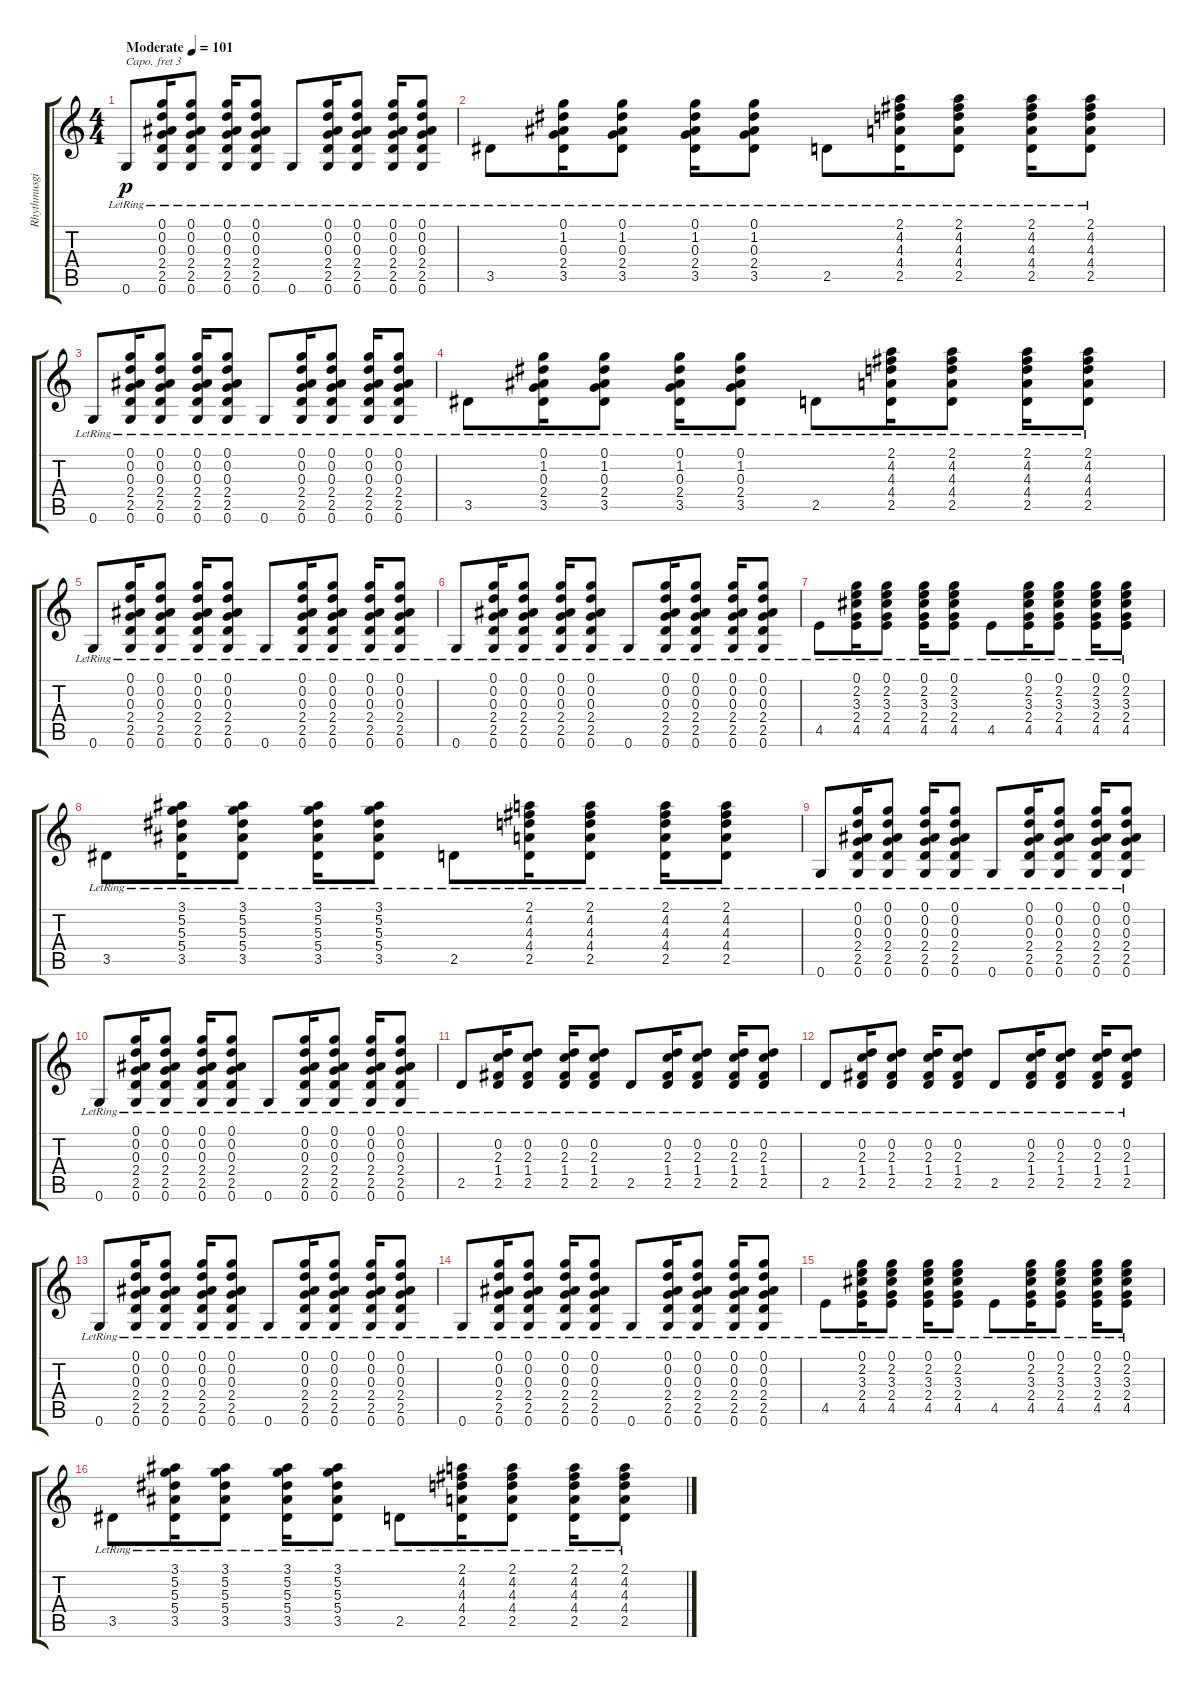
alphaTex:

\track ("Rhythmusgitarre" "Rhythmusgi") {instrument acousticguitarsteel}
\staff {score tabs}
\capo 3
\tuning (E4 B3 G3 D3 A2 E2) {hide}
\ts (4 4)
\tempo (101 "Moderate")
\clef g2
\ks c
0.6{lr}.8{dy p instrument acousticguitarsteel} (0.1{lr} 0.2{lr} 0.3{lr} 2.4{lr} 2.5{lr} 0.6{lr}).16 (0.1{lr} 0.2{lr} 0.3{lr} 2.4{lr} 2.5{lr} 0.6{lr}).8 (0.1{lr} 0.2{lr} 0.3{lr} 2.4{lr} 2.5{lr} 0.6{lr}).16 (0.1{lr} 0.2{lr} 0.3{lr} 2.4{lr} 2.5{lr} 0.6{lr}).8 0.6{lr}.8 (0.1{lr} 0.2{lr} 0.3{lr} 2.4{lr} 2.5{lr} 0.6{lr}).16 (0.1{lr} 0.2{lr} 0.3{lr} 2.4{lr} 2.5{lr} 0.6{lr}).8 (0.1{lr} 0.2{lr} 0.3{lr} 2.4{lr} 2.5{lr} 0.6{lr}).16 (0.1{lr} 0.2{lr} 0.3{lr} 2.4{lr} 2.5{lr} 0.6{lr}).8 |
3.5{lr}.8 (0.1{lr} 1.2{lr} 0.3{lr} 2.4{lr} 3.5{lr}).16 (0.1{lr} 1.2{lr} 0.3{lr} 2.4{lr} 3.5{lr}).8 (0.1{lr} 1.2{lr} 0.3{lr} 2.4{lr} 3.5{lr}).16 (0.1{lr} 1.2{lr} 0.3{lr} 2.4{lr} 3.5{lr}).8 2.5{lr}.8 (2.1{lr} 4.2{lr} 4.3{lr} 4.4{lr} 2.5{lr}).16 (2.1{lr} 4.2{lr} 4.3{lr} 4.4{lr} 2.5{lr}).8 (2.1{lr} 4.2{lr} 4.3{lr} 4.4{lr} 2.5{lr}).16 (2.1{lr} 4.2{lr} 4.3{lr} 4.4{lr} 2.5{lr}).8 |
0.6{lr}.8 (0.1{lr} 0.2{lr} 0.3{lr} 2.4{lr} 2.5{lr} 0.6{lr}).16 (0.1{lr} 0.2{lr} 0.3{lr} 2.4{lr} 2.5{lr} 0.6{lr}).8 (0.1{lr} 0.2{lr} 0.3{lr} 2.4{lr} 2.5{lr} 0.6{lr}).16 (0.1{lr} 0.2{lr} 0.3{lr} 2.4{lr} 2.5{lr} 0.6{lr}).8 0.6{lr}.8 (0.1{lr} 0.2{lr} 0.3{lr} 2.4{lr} 2.5{lr} 0.6{lr}).16 (0.1{lr} 0.2{lr} 0.3{lr} 2.4{lr} 2.5{lr} 0.6{lr}).8 (0.1{lr} 0.2{lr} 0.3{lr} 2.4{lr} 2.5{lr} 0.6{lr}).16 (0.1{lr} 0.2{lr} 0.3{lr} 2.4{lr} 2.5{lr} 0.6{lr}).8 |
3.5{lr}.8 (0.1{lr} 1.2{lr} 0.3{lr} 2.4{lr} 3.5{lr}).16 (0.1{lr} 1.2{lr} 0.3{lr} 2.4{lr} 3.5{lr}).8 (0.1{lr} 1.2{lr} 0.3{lr} 2.4{lr} 3.5{lr}).16 (0.1{lr} 1.2{lr} 0.3{lr} 2.4{lr} 3.5{lr}).8 2.5{lr}.8 (2.1{lr} 4.2{lr} 4.3{lr} 4.4{lr} 2.5{lr}).16 (2.1{lr} 4.2{lr} 4.3{lr} 4.4{lr} 2.5{lr}).8 (2.1{lr} 4.2{lr} 4.3{lr} 4.4{lr} 2.5{lr}).16 (2.1{lr} 4.2{lr} 4.3{lr} 4.4{lr} 2.5{lr}).8 |
0.6{lr}.8 (0.1{lr} 0.2{lr} 0.3{lr} 2.4{lr} 2.5{lr} 0.6{lr}).16 (0.1{lr} 0.2{lr} 0.3{lr} 2.4{lr} 2.5{lr} 0.6{lr}).8 (0.1{lr} 0.2{lr} 0.3{lr} 2.4{lr} 2.5{lr} 0.6{lr}).16 (0.1{lr} 0.2{lr} 0.3{lr} 2.4{lr} 2.5{lr} 0.6{lr}).8 0.6{lr}.8 (0.1{lr} 0.2{lr} 0.3{lr} 2.4{lr} 2.5{lr} 0.6{lr}).16 (0.1{lr} 0.2{lr} 0.3{lr} 2.4{lr} 2.5{lr} 0.6{lr}).8 (0.1{lr} 0.2{lr} 0.3{lr} 2.4{lr} 2.5{lr} 0.6{lr}).16 (0.1{lr} 0.2{lr} 0.3{lr} 2.4{lr} 2.5{lr} 0.6{lr}).8 |
0.6{lr}.8 (0.1{lr} 0.2{lr} 0.3{lr} 2.4{lr} 2.5{lr} 0.6{lr}).16 (0.1{lr} 0.2{lr} 0.3{lr} 2.4{lr} 2.5{lr} 0.6{lr}).8 (0.1{lr} 0.2{lr} 0.3{lr} 2.4{lr} 2.5{lr} 0.6{lr}).16 (0.1{lr} 0.2{lr} 0.3{lr} 2.4{lr} 2.5{lr} 0.6{lr}).8 0.6{lr}.8 (0.1{lr} 0.2{lr} 0.3{lr} 2.4{lr} 2.5{lr} 0.6{lr}).16 (0.1{lr} 0.2{lr} 0.3{lr} 2.4{lr} 2.5{lr} 0.6{lr}).8 (0.1{lr} 0.2{lr} 0.3{lr} 2.4{lr} 2.5{lr} 0.6{lr}).16 (0.1{lr} 0.2{lr} 0.3{lr} 2.4{lr} 2.5{lr} 0.6{lr}).8 |
4.5{lr}.8 (0.1{lr} 2.2{lr} 3.3{lr} 2.4{lr} 4.5{lr}).16 (0.1{lr} 2.2{lr} 3.3{lr} 2.4{lr} 4.5{lr}).8 (0.1{lr} 2.2{lr} 3.3{lr} 2.4{lr} 4.5{lr}).16 (0.1{lr} 2.2{lr} 3.3{lr} 2.4{lr} 4.5{lr}).8 4.5{lr}.8 (0.1{lr} 2.2{lr} 3.3{lr} 2.4{lr} 4.5{lr}).16 (0.1{lr} 2.2{lr} 3.3{lr} 2.4{lr} 4.5{lr}).8 (0.1{lr} 2.2{lr} 3.3{lr} 2.4{lr} 4.5{lr}).16 (0.1{lr} 2.2{lr} 3.3{lr} 2.4{lr} 4.5{lr}).8 |
3.5{lr}.8 (3.1{lr} 5.2{lr} 5.3{lr} 5.4{lr} 3.5{lr}).16 (3.1{lr} 5.2{lr} 5.3{lr} 5.4{lr} 3.5{lr}).8 (3.1{lr} 5.2{lr} 5.3{lr} 5.4{lr} 3.5{lr}).16 (3.1{lr} 5.2{lr} 5.3{lr} 5.4{lr} 3.5{lr}).8 2.5{lr}.8 (2.1{lr} 4.2{lr} 4.3{lr} 4.4{lr} 2.5{lr}).16 (2.1{lr} 4.2{lr} 4.3{lr} 4.4{lr} 2.5{lr}).8 (2.1{lr} 4.2{lr} 4.3{lr} 4.4{lr} 2.5{lr}).16 (2.1{lr} 4.2{lr} 4.3{lr} 4.4{lr} 2.5{lr}).8 |
0.6{lr}.8 (0.1{lr} 0.2{lr} 0.3{lr} 2.4{lr} 2.5{lr} 0.6{lr}).16 (0.1{lr} 0.2{lr} 0.3{lr} 2.4{lr} 2.5{lr} 0.6{lr}).8 (0.1{lr} 0.2{lr} 0.3{lr} 2.4{lr} 2.5{lr} 0.6{lr}).16 (0.1{lr} 0.2{lr} 0.3{lr} 2.4{lr} 2.5{lr} 0.6{lr}).8 0.6{lr}.8 (0.1{lr} 0.2{lr} 0.3{lr} 2.4{lr} 2.5{lr} 0.6{lr}).16 (0.1{lr} 0.2{lr} 0.3{lr} 2.4{lr} 2.5{lr} 0.6{lr}).8 (0.1{lr} 0.2{lr} 0.3{lr} 2.4{lr} 2.5{lr} 0.6{lr}).16 (0.1{lr} 0.2{lr} 0.3{lr} 2.4{lr} 2.5{lr} 0.6{lr}).8 |
0.6{lr}.8 (0.1{lr} 0.2{lr} 0.3{lr} 2.4{lr} 2.5{lr} 0.6{lr}).16 (0.1{lr} 0.2{lr} 0.3{lr} 2.4{lr} 2.5{lr} 0.6{lr}).8 (0.1{lr} 0.2{lr} 0.3{lr} 2.4{lr} 2.5{lr} 0.6{lr}).16 (0.1{lr} 0.2{lr} 0.3{lr} 2.4{lr} 2.5{lr} 0.6{lr}).8 0.6{lr}.8 (0.1{lr} 0.2{lr} 0.3{lr} 2.4{lr} 2.5{lr} 0.6{lr}).16 (0.1{lr} 0.2{lr} 0.3{lr} 2.4{lr} 2.5{lr} 0.6{lr}).8 (0.1{lr} 0.2{lr} 0.3{lr} 2.4{lr} 2.5{lr} 0.6{lr}).16 (0.1{lr} 0.2{lr} 0.3{lr} 2.4{lr} 2.5{lr} 0.6{lr}).8 |
2.5{lr}.8 (0.2{lr} 2.3{lr} 1.4{lr} 2.5{lr}).16 (0.2{lr} 2.3{lr} 1.4{lr} 2.5{lr}).8 (0.2{lr} 2.3{lr} 1.4{lr} 2.5{lr}).16 (0.2{lr} 2.3{lr} 1.4{lr} 2.5{lr}).8 2.5{lr}.8 (0.2{lr} 2.3{lr} 1.4{lr} 2.5{lr}).16 (0.2{lr} 2.3{lr} 1.4{lr} 2.5{lr}).8 (0.2{lr} 2.3{lr} 1.4{lr} 2.5{lr}).16 (0.2{lr} 2.3{lr} 1.4{lr} 2.5{lr}).8 |
2.5{lr}.8 (0.2{lr} 2.3{lr} 1.4{lr} 2.5{lr}).16 (0.2{lr} 2.3{lr} 1.4{lr} 2.5{lr}).8 (0.2{lr} 2.3{lr} 1.4{lr} 2.5{lr}).16 (0.2{lr} 2.3{lr} 1.4{lr} 2.5{lr}).8 2.5{lr}.8 (0.2{lr} 2.3{lr} 1.4{lr} 2.5{lr}).16 (0.2{lr} 2.3{lr} 1.4{lr} 2.5{lr}).8 (0.2{lr} 2.3{lr} 1.4{lr} 2.5{lr}).16 (0.2{lr} 2.3{lr} 1.4{lr} 2.5{lr}).8 |
0.6{lr}.8 (0.1{lr} 0.2{lr} 0.3{lr} 2.4{lr} 2.5{lr} 0.6{lr}).16 (0.1{lr} 0.2{lr} 0.3{lr} 2.4{lr} 2.5{lr} 0.6{lr}).8 (0.1{lr} 0.2{lr} 0.3{lr} 2.4{lr} 2.5{lr} 0.6{lr}).16 (0.1{lr} 0.2{lr} 0.3{lr} 2.4{lr} 2.5{lr} 0.6{lr}).8 0.6{lr}.8 (0.1{lr} 0.2{lr} 0.3{lr} 2.4{lr} 2.5{lr} 0.6{lr}).16 (0.1{lr} 0.2{lr} 0.3{lr} 2.4{lr} 2.5{lr} 0.6{lr}).8 (0.1{lr} 0.2{lr} 0.3{lr} 2.4{lr} 2.5{lr} 0.6{lr}).16 (0.1{lr} 0.2{lr} 0.3{lr} 2.4{lr} 2.5{lr} 0.6{lr}).8 |
0.6{lr}.8 (0.1{lr} 0.2{lr} 0.3{lr} 2.4{lr} 2.5{lr} 0.6{lr}).16 (0.1{lr} 0.2{lr} 0.3{lr} 2.4{lr} 2.5{lr} 0.6{lr}).8 (0.1{lr} 0.2{lr} 0.3{lr} 2.4{lr} 2.5{lr} 0.6{lr}).16 (0.1{lr} 0.2{lr} 0.3{lr} 2.4{lr} 2.5{lr} 0.6{lr}).8 0.6{lr}.8 (0.1{lr} 0.2{lr} 0.3{lr} 2.4{lr} 2.5{lr} 0.6{lr}).16 (0.1{lr} 0.2{lr} 0.3{lr} 2.4{lr} 2.5{lr} 0.6{lr}).8 (0.1{lr} 0.2{lr} 0.3{lr} 2.4{lr} 2.5{lr} 0.6{lr}).16 (0.1{lr} 0.2{lr} 0.3{lr} 2.4{lr} 2.5{lr} 0.6{lr}).8 |
4.5{lr}.8 (0.1{lr} 2.2{lr} 3.3{lr} 2.4{lr} 4.5{lr}).16 (0.1{lr} 2.2{lr} 3.3{lr} 2.4{lr} 4.5{lr}).8 (0.1{lr} 2.2{lr} 3.3{lr} 2.4{lr} 4.5{lr}).16 (0.1{lr} 2.2{lr} 3.3{lr} 2.4{lr} 4.5{lr}).8 4.5{lr}.8 (0.1{lr} 2.2{lr} 3.3{lr} 2.4{lr} 4.5{lr}).16 (0.1{lr} 2.2{lr} 3.3{lr} 2.4{lr} 4.5{lr}).8 (0.1{lr} 2.2{lr} 3.3{lr} 2.4{lr} 4.5{lr}).16 (0.1{lr} 2.2{lr} 3.3{lr} 2.4{lr} 4.5{lr}).8 |
3.5{lr}.8 (3.1{lr} 5.2{lr} 5.3{lr} 5.4{lr} 3.5{lr}).16 (3.1{lr} 5.2{lr} 5.3{lr} 5.4{lr} 3.5{lr}).8 (3.1{lr} 5.2{lr} 5.3{lr} 5.4{lr} 3.5{lr}).16 (3.1{lr} 5.2{lr} 5.3{lr} 5.4{lr} 3.5{lr}).8 2.5{lr}.8 (2.1{lr} 4.2{lr} 4.3{lr} 4.4{lr} 2.5{lr}).16 (2.1{lr} 4.2{lr} 4.3{lr} 4.4{lr} 2.5{lr}).8 (2.1{lr} 4.2{lr} 4.3{lr} 4.4{lr} 2.5{lr}).16 (2.1{lr} 4.2{lr} 4.3{lr} 4.4{lr} 2.5{lr}).8
